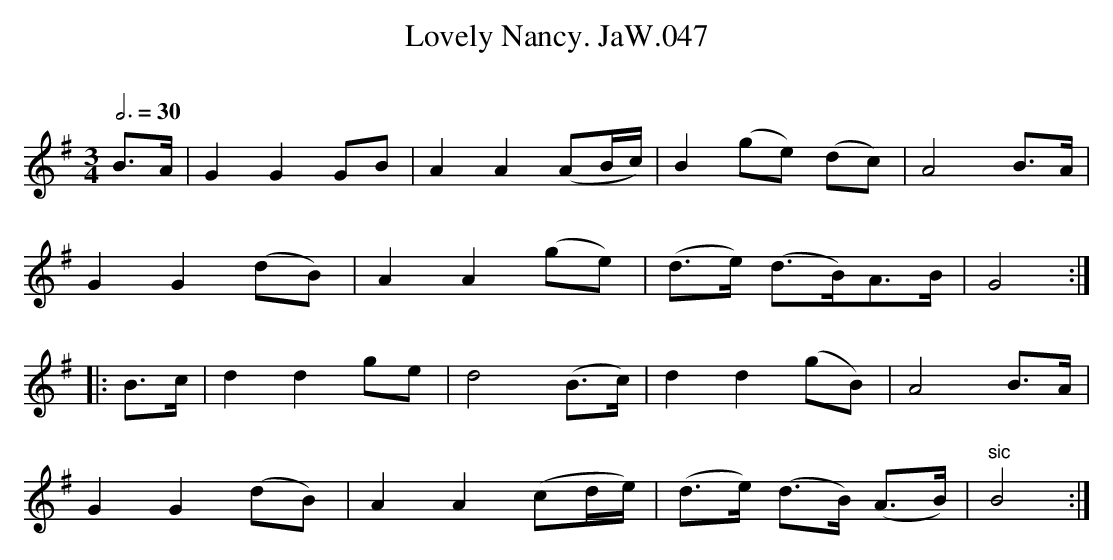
X:1
T:Lovely Nancy. JaW.047
M:3/4
L:1/8
Q:3/4=30
O:
K:G
B>A|G2G2GB|A2A2(AB/c/)|B2(ge) (dc)|A4B>A|
G2G2(dB)|A2A2(ge)|(d>e) (d>B)A>B|G4:|
|:B>c|d2d2ge|d4(B>c)|d2d2(gB)|A4B>A|
G2G2(dB)|A2A2(cd/e/)|(d>e) (d>B) (A>B)|"sic"B4:|
